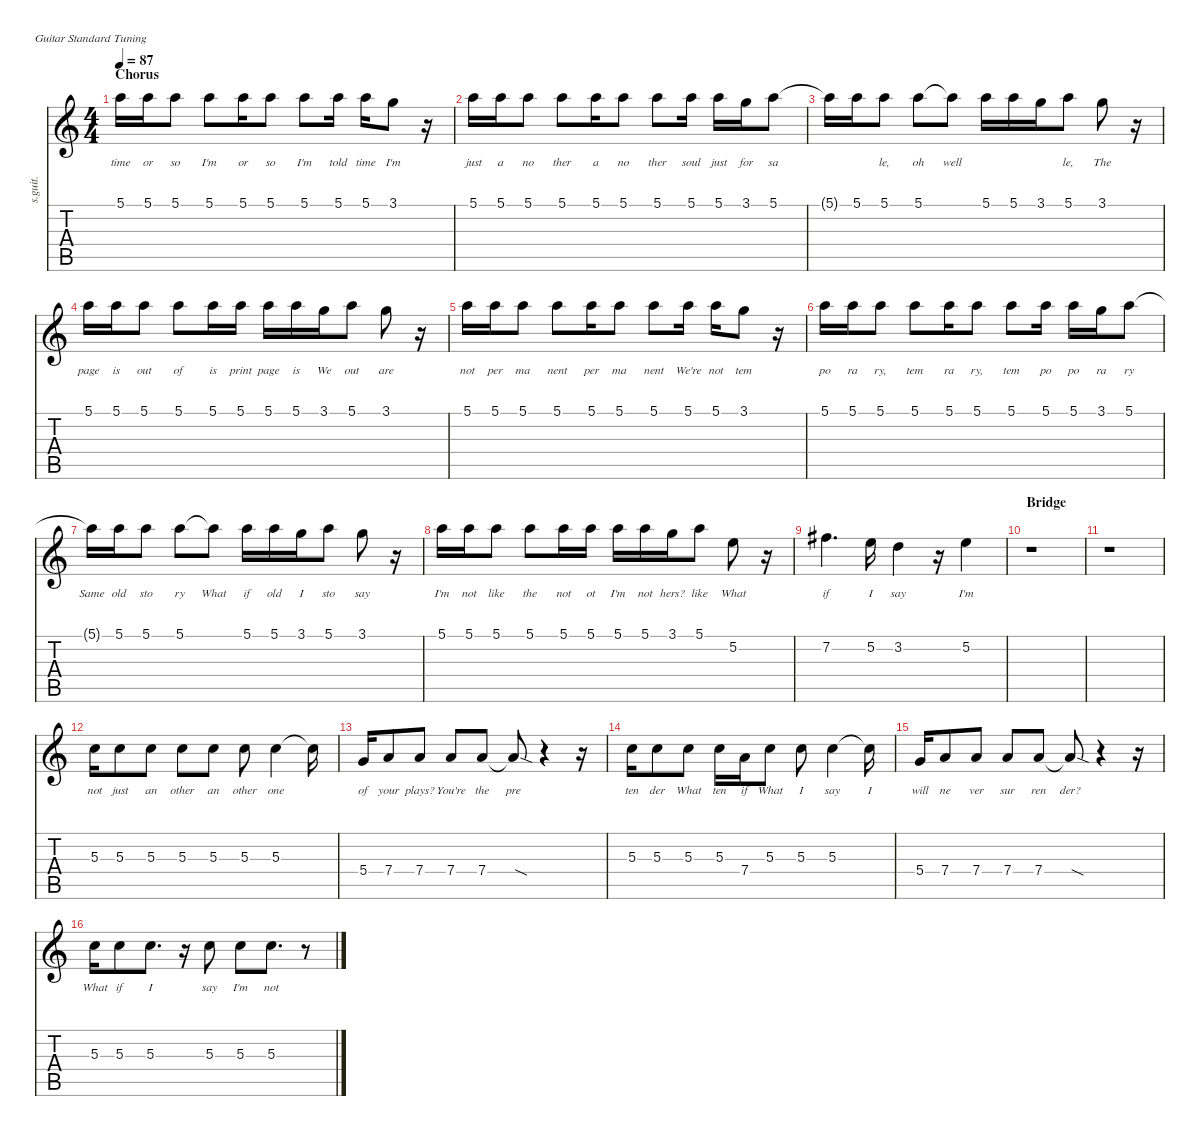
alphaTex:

\defaultSystemsLayout 4
\hideDynamics
\bracketExtendMode nobrackets
\track ("Dave Grohl (Lead Vocal)" "s.guit.") {instrument clarinet}
\staff {score tabs}
\tuning (E4 B3 G3 D3 A2 E2)
\displaytranspose 12
\ts (4 4)
\section ("" "Chorus")
\tempo 87
\clef g2
\ks c
5.1.16{lyrics (0 "time") lyrics (1 "") lyrics (2 "") lyrics (3 "") lyrics (4 "") dy f} 5.1.16{lyrics (0 "or") lyrics (1 "") lyrics (2 "") lyrics (3 "") lyrics (4 "")} 5.1.8{lyrics (0 "so") lyrics (1 "") lyrics (2 "") lyrics (3 "") lyrics (4 "")} 5.1.8{lyrics (0 "I'm") lyrics (1 "") lyrics (2 "") lyrics (3 "") lyrics (4 "")} 5.1.16{lyrics (0 "or") lyrics (1 "") lyrics (2 "") lyrics (3 "") lyrics (4 "")} 5.1.8{lyrics (0 "so") lyrics (1 "") lyrics (2 "") lyrics (3 "") lyrics (4 "")} 5.1.8{lyrics (0 "I'm") lyrics (1 "") lyrics (2 "") lyrics (3 "") lyrics (4 "")} 5.1.16{lyrics (0 "told") lyrics (1 "") lyrics (2 "") lyrics (3 "") lyrics (4 "")} 5.1.16{lyrics (0 "time") lyrics (1 "") lyrics (2 "") lyrics (3 "") lyrics (4 "")} 3.1.8{lyrics (0 "I'm") lyrics (1 "") lyrics (2 "") lyrics (3 "") lyrics (4 "")} r.16 |
5.1.16{lyrics (0 "just") lyrics (1 "") lyrics (2 "") lyrics (3 "") lyrics (4 "")} 5.1.16{lyrics (0 "a") lyrics (1 "") lyrics (2 "") lyrics (3 "") lyrics (4 "")} 5.1.8{lyrics (0 "no") lyrics (1 "") lyrics (2 "") lyrics (3 "") lyrics (4 "")} 5.1.8{lyrics (0 "ther") lyrics (1 "") lyrics (2 "") lyrics (3 "") lyrics (4 "")} 5.1.16{lyrics (0 "a") lyrics (1 "") lyrics (2 "") lyrics (3 "") lyrics (4 "")} 5.1.8{lyrics (0 "no") lyrics (1 "") lyrics (2 "") lyrics (3 "") lyrics (4 "")} 5.1.8{lyrics (0 "ther") lyrics (1 "") lyrics (2 "") lyrics (3 "") lyrics (4 "")} 5.1.16{lyrics (0 "soul") lyrics (1 "") lyrics (2 "") lyrics (3 "") lyrics (4 "")} 5.1.16{lyrics (0 "just") lyrics (1 "") lyrics (2 "") lyrics (3 "") lyrics (4 "")} 3.1.16{lyrics (0 "for") lyrics (1 "") lyrics (2 "") lyrics (3 "") lyrics (4 "")} 5.1.8{lyrics (0 "sa") lyrics (1 "") lyrics (2 "") lyrics (3 "") lyrics (4 "")} |
5.1{t}.16{lyrics (0 "") lyrics (1 "") lyrics (2 "") lyrics (3 "") lyrics (4 "")} 5.1.16{lyrics (0 "") lyrics (1 "") lyrics (2 "") lyrics (3 "") lyrics (4 "")} 5.1.8{lyrics (0 "le,") lyrics (1 "") lyrics (2 "") lyrics (3 "") lyrics (4 "")} 5.1.8{lyrics (0 "oh") lyrics (1 "") lyrics (2 "") lyrics (3 "") lyrics (4 "")} 5.1{t}.8{lyrics (0 "well") lyrics (1 "") lyrics (2 "") lyrics (3 "") lyrics (4 "")} 5.1.16{lyrics (0 "") lyrics (1 "") lyrics (2 "") lyrics (3 "") lyrics (4 "")} 5.1.16{lyrics (0 "") lyrics (1 "") lyrics (2 "") lyrics (3 "") lyrics (4 "")} 3.1.16{lyrics (0 "") lyrics (1 "") lyrics (2 "") lyrics (3 "") lyrics (4 "")} 5.1.8{lyrics (0 "le,") lyrics (1 "") lyrics (2 "") lyrics (3 "") lyrics (4 "")} 3.1.8{lyrics (0 "The") lyrics (1 "") lyrics (2 "") lyrics (3 "") lyrics (4 "")} r.16 |
5.1.16{lyrics (0 "page") lyrics (1 "") lyrics (2 "") lyrics (3 "") lyrics (4 "")} 5.1.16{lyrics (0 "is") lyrics (1 "") lyrics (2 "") lyrics (3 "") lyrics (4 "")} 5.1.8{lyrics (0 "out") lyrics (1 "") lyrics (2 "") lyrics (3 "") lyrics (4 "")} 5.1.8{lyrics (0 "of") lyrics (1 "") lyrics (2 "") lyrics (3 "") lyrics (4 "")} 5.1.16{lyrics (0 "is") lyrics (1 "") lyrics (2 "") lyrics (3 "") lyrics (4 "")} 5.1.16{lyrics (0 "print") lyrics (1 "") lyrics (2 "") lyrics (3 "") lyrics (4 "")} 5.1.16{lyrics (0 "page") lyrics (1 "") lyrics (2 "") lyrics (3 "") lyrics (4 "")} 5.1.16{lyrics (0 "is") lyrics (1 "") lyrics (2 "") lyrics (3 "") lyrics (4 "")} 3.1.16{lyrics (0 "We") lyrics (1 "") lyrics (2 "") lyrics (3 "") lyrics (4 "")} 5.1.8{lyrics (0 "out") lyrics (1 "") lyrics (2 "") lyrics (3 "") lyrics (4 "")} 3.1.8{lyrics (0 "are") lyrics (1 "") lyrics (2 "") lyrics (3 "") lyrics (4 "")} r.16 |
5.1.16{lyrics (0 "not") lyrics (1 "") lyrics (2 "") lyrics (3 "") lyrics (4 "")} 5.1.16{lyrics (0 "per") lyrics (1 "") lyrics (2 "") lyrics (3 "") lyrics (4 "")} 5.1.8{lyrics (0 "ma") lyrics (1 "") lyrics (2 "") lyrics (3 "") lyrics (4 "")} 5.1.8{lyrics (0 "nent") lyrics (1 "") lyrics (2 "") lyrics (3 "") lyrics (4 "")} 5.1.16{lyrics (0 "per") lyrics (1 "") lyrics (2 "") lyrics (3 "") lyrics (4 "")} 5.1.8{lyrics (0 "ma") lyrics (1 "") lyrics (2 "") lyrics (3 "") lyrics (4 "")} 5.1.8{lyrics (0 "nent") lyrics (1 "") lyrics (2 "") lyrics (3 "") lyrics (4 "")} 5.1.16{lyrics (0 "We're") lyrics (1 "") lyrics (2 "") lyrics (3 "") lyrics (4 "")} 5.1.16{lyrics (0 "not") lyrics (1 "") lyrics (2 "") lyrics (3 "") lyrics (4 "")} 3.1.8{lyrics (0 "tem") lyrics (1 "") lyrics (2 "") lyrics (3 "") lyrics (4 "")} r.16 |
5.1.16{lyrics (0 "po") lyrics (1 "") lyrics (2 "") lyrics (3 "") lyrics (4 "")} 5.1.16{lyrics (0 "ra") lyrics (1 "") lyrics (2 "") lyrics (3 "") lyrics (4 "")} 5.1.8{lyrics (0 "ry,") lyrics (1 "") lyrics (2 "") lyrics (3 "") lyrics (4 "")} 5.1.8{lyrics (0 "tem") lyrics (1 "") lyrics (2 "") lyrics (3 "") lyrics (4 "")} 5.1.16{lyrics (0 "ra") lyrics (1 "") lyrics (2 "") lyrics (3 "") lyrics (4 "")} 5.1.8{lyrics (0 "ry,") lyrics (1 "") lyrics (2 "") lyrics (3 "") lyrics (4 "")} 5.1.8{lyrics (0 "tem") lyrics (1 "") lyrics (2 "") lyrics (3 "") lyrics (4 "")} 5.1.16{lyrics (0 "po") lyrics (1 "") lyrics (2 "") lyrics (3 "") lyrics (4 "")} 5.1.16{lyrics (0 "po") lyrics (1 "") lyrics (2 "") lyrics (3 "") lyrics (4 "")} 3.1.16{lyrics (0 "ra") lyrics (1 "") lyrics (2 "") lyrics (3 "") lyrics (4 "")} 5.1.8{lyrics (0 "ry") lyrics (1 "") lyrics (2 "") lyrics (3 "") lyrics (4 "")} |
5.1{t}.16{lyrics (0 "Same") lyrics (1 "") lyrics (2 "") lyrics (3 "") lyrics (4 "")} 5.1.16{lyrics (0 "old") lyrics (1 "") lyrics (2 "") lyrics (3 "") lyrics (4 "")} 5.1.8{lyrics (0 "sto") lyrics (1 "") lyrics (2 "") lyrics (3 "") lyrics (4 "")} 5.1.8{lyrics (0 "ry") lyrics (1 "") lyrics (2 "") lyrics (3 "") lyrics (4 "")} 5.1{t}.8{lyrics (0 "What") lyrics (1 "") lyrics (2 "") lyrics (3 "") lyrics (4 "")} 5.1.16{lyrics (0 "if") lyrics (1 "") lyrics (2 "") lyrics (3 "") lyrics (4 "")} 5.1.16{lyrics (0 "old") lyrics (1 "") lyrics (2 "") lyrics (3 "") lyrics (4 "")} 3.1.16{lyrics (0 "I") lyrics (1 "") lyrics (2 "") lyrics (3 "") lyrics (4 "")} 5.1.8{lyrics (0 "sto") lyrics (1 "") lyrics (2 "") lyrics (3 "") lyrics (4 "")} 3.1.8{lyrics (0 "say") lyrics (1 "") lyrics (2 "") lyrics (3 "") lyrics (4 "")} r.16 |
5.1.16{lyrics (0 "I'm") lyrics (1 "") lyrics (2 "") lyrics (3 "") lyrics (4 "")} 5.1.16{lyrics (0 "not") lyrics (1 "") lyrics (2 "") lyrics (3 "") lyrics (4 "")} 5.1.8{lyrics (0 "like") lyrics (1 "") lyrics (2 "") lyrics (3 "") lyrics (4 "")} 5.1.8{lyrics (0 "the") lyrics (1 "") lyrics (2 "") lyrics (3 "") lyrics (4 "")} 5.1.16{lyrics (0 "not") lyrics (1 "") lyrics (2 "") lyrics (3 "") lyrics (4 "")} 5.1.16{lyrics (0 "ot") lyrics (1 "") lyrics (2 "") lyrics (3 "") lyrics (4 "")} 5.1.16{lyrics (0 "I'm") lyrics (1 "") lyrics (2 "") lyrics (3 "") lyrics (4 "")} 5.1.16{lyrics (0 "not") lyrics (1 "") lyrics (2 "") lyrics (3 "") lyrics (4 "")} 3.1.16{lyrics (0 "hers?") lyrics (1 "") lyrics (2 "") lyrics (3 "") lyrics (4 "")} 5.1.8{lyrics (0 "like") lyrics (1 "") lyrics (2 "") lyrics (3 "") lyrics (4 "")} 5.2.8{lyrics (0 "What") lyrics (1 "") lyrics (2 "") lyrics (3 "") lyrics (4 "")} r.16 |
7.2{acc #}.4{d lyrics (0 "if") lyrics (1 "") lyrics (2 "") lyrics (3 "") lyrics (4 "")} 5.2.16{lyrics (0 "I") lyrics (1 "") lyrics (2 "") lyrics (3 "") lyrics (4 "")} 3.2.4{lyrics (0 "say") lyrics (1 "") lyrics (2 "") lyrics (3 "") lyrics (4 "")} r.16 5.2.4{lyrics (0 "I'm") lyrics (1 "") lyrics (2 "") lyrics (3 "") lyrics (4 "")} |
\section ("" "Bridge")
r.1 |
r.1 |
5.3.16{lyrics (0 "not") lyrics (1 "") lyrics (2 "") lyrics (3 "") lyrics (4 "")} 5.3.8{lyrics (0 "just") lyrics (1 "") lyrics (2 "") lyrics (3 "") lyrics (4 "")} 5.3.8{lyrics (0 "an") lyrics (1 "") lyrics (2 "") lyrics (3 "") lyrics (4 "")} 5.3.8{lyrics (0 "other") lyrics (1 "") lyrics (2 "") lyrics (3 "") lyrics (4 "")} 5.3.8{lyrics (0 "an") lyrics (1 "") lyrics (2 "") lyrics (3 "") lyrics (4 "")} 5.3.8{lyrics (0 "other") lyrics (1 "") lyrics (2 "") lyrics (3 "") lyrics (4 "")} 5.3.4{lyrics (0 "one") lyrics (1 "") lyrics (2 "") lyrics (3 "") lyrics (4 "")} 5.3{t}.16{lyrics (0 "") lyrics (1 "") lyrics (2 "") lyrics (3 "") lyrics (4 "")} |
5.4.16{lyrics (0 "of") lyrics (1 "") lyrics (2 "") lyrics (3 "") lyrics (4 "")} 7.4.8{lyrics (0 "your") lyrics (1 "") lyrics (2 "") lyrics (3 "") lyrics (4 "")} 7.4.8{lyrics (0 "plays?") lyrics (1 "") lyrics (2 "") lyrics (3 "") lyrics (4 "")} 7.4.8{lyrics (0 "You're") lyrics (1 "") lyrics (2 "") lyrics (3 "") lyrics (4 "")} 7.4.8{lyrics (0 "the") lyrics (1 "") lyrics (2 "") lyrics (3 "") lyrics (4 "")} 7.4{sod t}.8{lyrics (0 "pre") lyrics (1 "") lyrics (2 "") lyrics (3 "") lyrics (4 "")} r.4 r.16 |
5.3.16{lyrics (0 "ten") lyrics (1 "") lyrics (2 "") lyrics (3 "") lyrics (4 "")} 5.3.8{lyrics (0 "der") lyrics (1 "") lyrics (2 "") lyrics (3 "") lyrics (4 "")} 5.3.8{lyrics (0 "What") lyrics (1 "") lyrics (2 "") lyrics (3 "") lyrics (4 "")} 5.3.16{lyrics (0 "ten") lyrics (1 "") lyrics (2 "") lyrics (3 "") lyrics (4 "")} 7.4.16{lyrics (0 "if") lyrics (1 "") lyrics (2 "") lyrics (3 "") lyrics (4 "")} 5.3.8{lyrics (0 "What") lyrics (1 "") lyrics (2 "") lyrics (3 "") lyrics (4 "")} 5.3.8{lyrics (0 "I") lyrics (1 "") lyrics (2 "") lyrics (3 "") lyrics (4 "")} 5.3.4{lyrics (0 "say") lyrics (1 "") lyrics (2 "") lyrics (3 "") lyrics (4 "")} 5.3{t}.16{lyrics (0 "I") lyrics (1 "") lyrics (2 "") lyrics (3 "") lyrics (4 "")} |
5.4.16{lyrics (0 "will") lyrics (1 "") lyrics (2 "") lyrics (3 "") lyrics (4 "")} 7.4.8{lyrics (0 "ne") lyrics (1 "") lyrics (2 "") lyrics (3 "") lyrics (4 "")} 7.4.8{lyrics (0 "ver") lyrics (1 "") lyrics (2 "") lyrics (3 "") lyrics (4 "")} 7.4.8{lyrics (0 "sur") lyrics (1 "") lyrics (2 "") lyrics (3 "") lyrics (4 "")} 7.4.8{lyrics (0 "ren") lyrics (1 "") lyrics (2 "") lyrics (3 "") lyrics (4 "")} 7.4{sod t}.8{lyrics (0 "der?") lyrics (1 "") lyrics (2 "") lyrics (3 "") lyrics (4 "")} r.4 r.16 |
5.3.16{lyrics (0 "What") lyrics (1 "") lyrics (2 "") lyrics (3 "") lyrics (4 "")} 5.3.8{lyrics (0 "if") lyrics (1 "") lyrics (2 "") lyrics (3 "") lyrics (4 "")} 5.3.8{d lyrics (0 "I") lyrics (1 "") lyrics (2 "") lyrics (3 "") lyrics (4 "")} r.16 5.3.8{lyrics (0 "say") lyrics (1 "") lyrics (2 "") lyrics (3 "") lyrics (4 "")} 5.3.8{lyrics (0 "I'm") lyrics (1 "") lyrics (2 "") lyrics (3 "") lyrics (4 "")} 5.3.8{d lyrics (0 "not") lyrics (1 "") lyrics (2 "") lyrics (3 "") lyrics (4 "")} r.8
